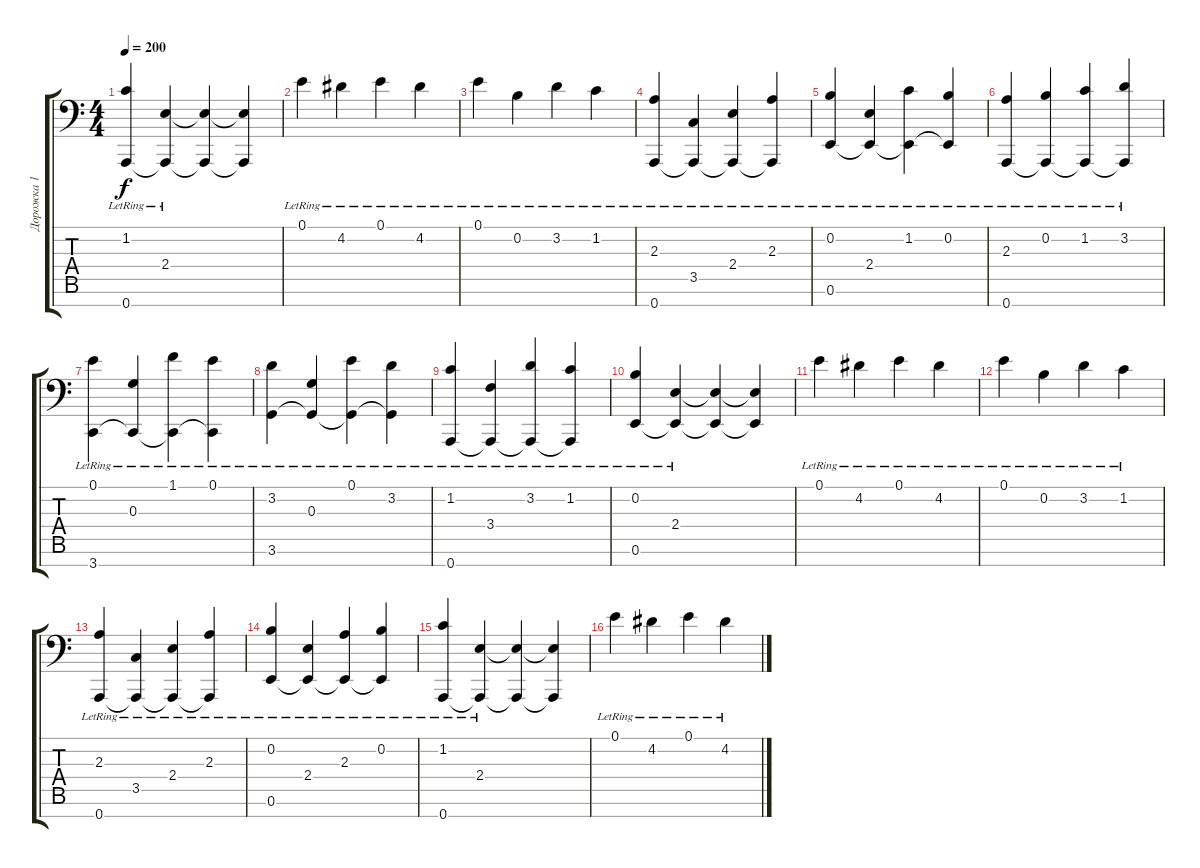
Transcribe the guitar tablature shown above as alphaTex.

\track ("Дорожка 1" "Дорожка 1") {instrument brightacousticpiano}
\staff {score tabs}
\tuning (E4 B3 G3 D3 A2 E2 A1) {hide}
\ts (4 4)
\tempo 200
\clef f4
\ks c
(1.2{lr} 0.7).4{dy f} (2.4{lr} 0.7{t}).4 (2.4{t} 0.7{t}).4 (2.4{t} 0.7{t}).4 |
0.1{lr}.4 4.2{lr}.4 0.1{lr}.4 4.2{lr}.4 |
0.1{lr}.4 0.2{lr}.4 3.2{lr}.4 1.2{lr}.4 |
(2.3{lr} 0.7).4 (3.5{lr} 0.7{t}).4 (2.4{lr} 0.7{t}).4 (2.3{lr} 0.7{t}).4 |
(0.2{lr} 0.6).4 (2.4{lr} 0.6{t}).4 (1.2{lr} 0.6{t}).4 (0.2{lr} 0.6{t}).4 |
(2.3{lr} 0.7).4 (0.2{lr} 0.7{t}).4 (1.2{lr} 0.7{t}).4 (3.2{lr} 0.7{t}).4 |
(0.1{lr} 3.7).4 (0.3{lr} 3.7{t}).4 (1.1{lr} 3.7{t}).4 (0.1{lr} 3.7{t}).4 |
(3.2{lr} 3.6).4 (0.3{lr} 3.6{t}).4 (0.1{lr} 3.6{t}).4 (3.2{lr} 3.6{t}).4 |
(1.2{lr} 0.7).4 (3.4{lr} 0.7{t}).4 (3.2{lr} 0.7{t}).4 (1.2{lr} 0.7{t}).4 |
(0.2{lr} 0.6).4 (2.4{lr} 0.6{t}).4 (2.4{t} 0.6{t}).4 (2.4{t} 0.6{t}).4 |
0.1{lr}.4 4.2{lr}.4 0.1{lr}.4 4.2{lr}.4 |
0.1{lr}.4 0.2{lr}.4 3.2{lr}.4 1.2{lr}.4 |
(2.3{lr} 0.7).4 (3.5{lr} 0.7{t}).4 (2.4{lr} 0.7{t}).4 (2.3{lr} 0.7{t}).4 |
(0.2{lr} 0.6).4 (2.4{lr} 0.6{t}).4 (2.3{lr} 0.6{t}).4 (0.2{lr} 0.6{t}).4 |
(1.2{lr} 0.7).4 (2.4{lr} 0.7{t}).4 (2.4{t} 0.7{t}).4 (2.4{t} 0.7{t}).4 |
0.1{lr}.4 4.2{lr}.4 0.1{lr}.4 4.2{lr}.4
